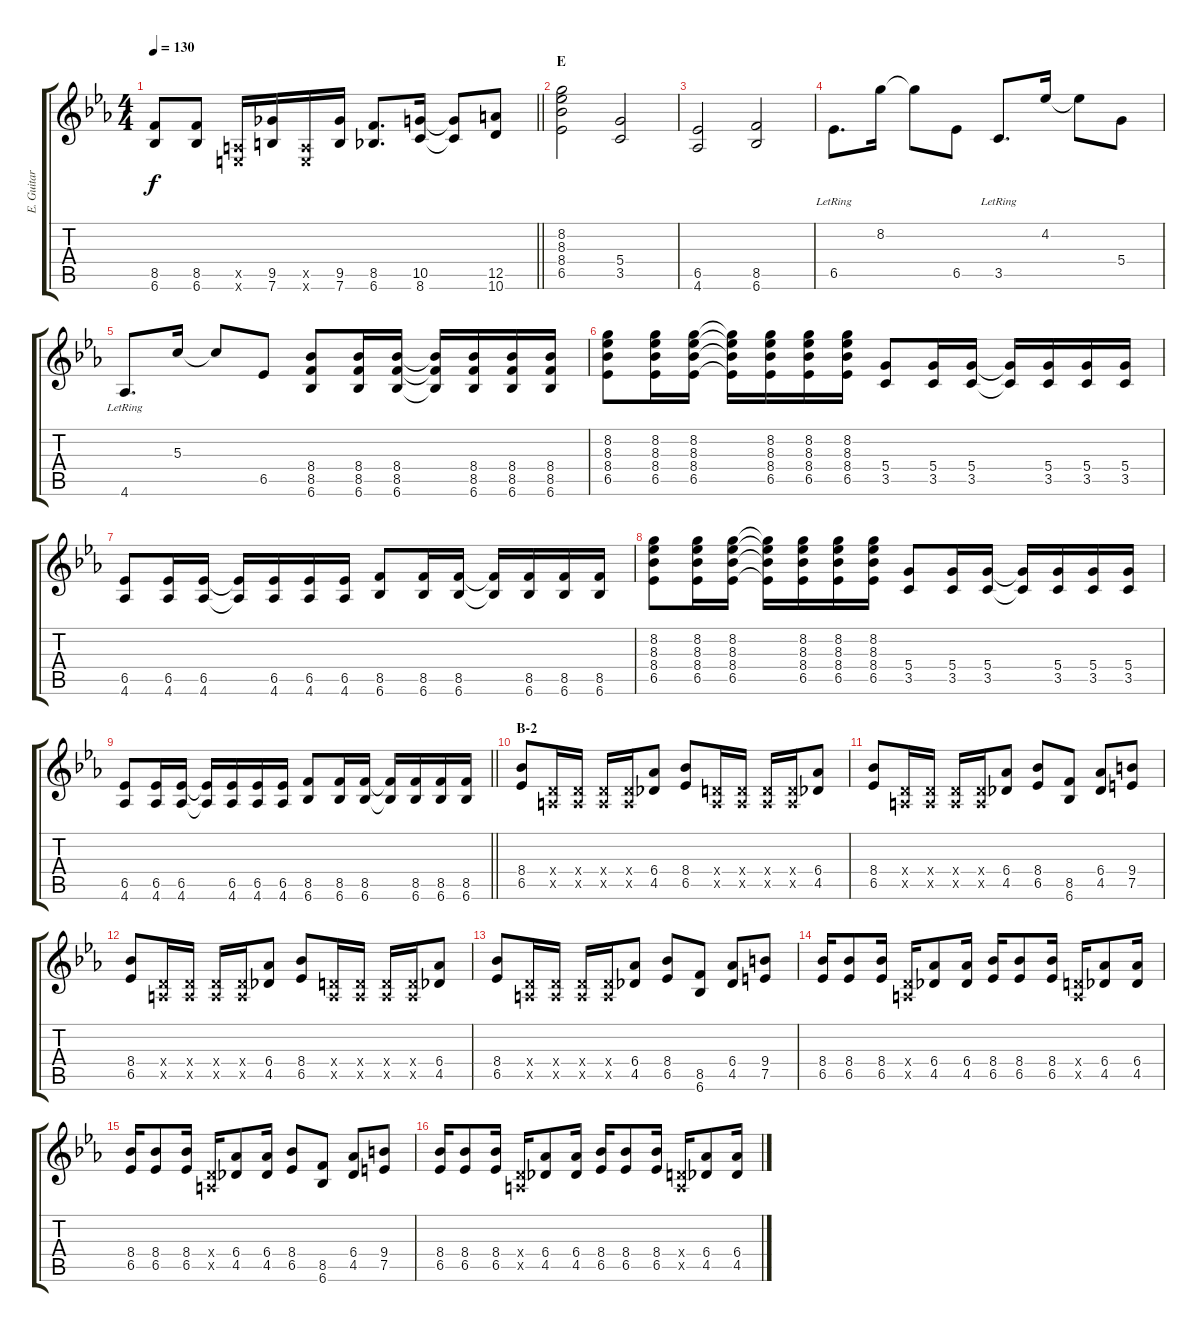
\track ("E. Guitar III" "E. Guitar ") {instrument overdrivenguitar}
\staff {score tabs}
\tuning (E4 B3 G3 D3 A2 E2) {hide}
\ts (4 4)
\tempo 130
\clef g2
\barLineRight lightlight
\ks eb
(8.5 6.6).8{dy f} (8.5 6.6).8 (0.5{x} 0.6{x}).16 (9.5 7.6).16 (0.5{x} 0.6{x}).16 (9.5 7.6).16 (8.5 6.6).8{d} (10.5 8.6).16 (10.5{t} 8.6{t}).8 (12.5 10.6).8 |
\section ("" "E")
(8.2 8.3 8.4 6.5).2 (5.4 3.5).2 |
(6.5 4.6).2 (8.5 6.6).2 |
6.5{lr}.8{d} 8.2.16 8.2{t}.8 6.5.8 3.5{lr}.8{d} 4.2.16 4.2{t}.8 5.4.8 |
4.6{lr}.8{d} 5.3.16 5.3{t}.8 6.5.8 (8.4 8.5 6.6).8 (8.4 8.5 6.6).16 (8.4 8.5 6.6).16 (8.4{t} 8.5{t} 6.6{t}).16 (8.4 8.5 6.6).16 (8.4 8.5 6.6).16 (8.4 8.5 6.6).16 |
(8.2 8.3 8.4 6.5).8 (8.2 8.3 8.4 6.5).16 (8.2 8.3 8.4 6.5).16 (8.2{t} 8.3{t} 8.4{t} 6.5{t}).16 (8.2 8.3 8.4 6.5).16 (8.2 8.3 8.4 6.5).16 (8.2 8.3 8.4 6.5).16 (5.4 3.5).8 (5.4 3.5).16 (5.4 3.5).16 (5.4{t} 3.5{t}).16 (5.4 3.5).16 (5.4 3.5).16 (5.4 3.5).16 |
(6.5 4.6).8 (6.5 4.6).16 (6.5 4.6).16 (6.5{t} 4.6{t}).16 (6.5 4.6).16 (6.5 4.6).16 (6.5 4.6).16 (8.5 6.6).8 (8.5 6.6).16 (8.5 6.6).16 (8.5{t} 6.6{t}).16 (8.5 6.6).16 (8.5 6.6).16 (8.5 6.6).16 |
(8.2 8.3 8.4 6.5).8 (8.2 8.3 8.4 6.5).16 (8.2 8.3 8.4 6.5).16 (8.2{t} 8.3{t} 8.4{t} 6.5{t}).16 (8.2 8.3 8.4 6.5).16 (8.2 8.3 8.4 6.5).16 (8.2 8.3 8.4 6.5).16 (5.4 3.5).8 (5.4 3.5).16 (5.4 3.5).16 (5.4{t} 3.5{t}).16 (5.4 3.5).16 (5.4 3.5).16 (5.4 3.5).16 |
\barLineRight lightlight
(6.5 4.6).8 (6.5 4.6).16 (6.5 4.6).16 (6.5{t} 4.6{t}).16 (6.5 4.6).16 (6.5 4.6).16 (6.5 4.6).16 (8.5 6.6).8 (8.5 6.6).16 (8.5 6.6).16 (8.5{t} 6.6{t}).16 (8.5 6.6).16 (8.5 6.6).16 (8.5 6.6).16 |
\section ("" "B-2")
(8.4 6.5).8 (0.4{x} 0.5{x}).16 (0.4{x} 0.5{x}).16 (0.4{x} 0.5{x}).16 (0.4{x} 0.5{x}).16 (6.4 4.5).8 (8.4 6.5).8 (0.4{x} 0.5{x}).16 (0.4{x} 0.5{x}).16 (0.4{x} 0.5{x}).16 (0.4{x} 0.5{x}).16 (6.4 4.5).8 |
(8.4 6.5).8 (0.4{x} 0.5{x}).16 (0.4{x} 0.5{x}).16 (0.4{x} 0.5{x}).16 (0.4{x} 0.5{x}).16 (6.4 4.5).8 (8.4 6.5).8 (8.5 6.6).8 (6.4 4.5).8 (9.4 7.5).8 |
(8.4 6.5).8 (0.4{x} 0.5{x}).16 (0.4{x} 0.5{x}).16 (0.4{x} 0.5{x}).16 (0.4{x} 0.5{x}).16 (6.4 4.5).8 (8.4 6.5).8 (0.4{x} 0.5{x}).16 (0.4{x} 0.5{x}).16 (0.4{x} 0.5{x}).16 (0.4{x} 0.5{x}).16 (6.4 4.5).8 |
(8.4 6.5).8 (0.4{x} 0.5{x}).16 (0.4{x} 0.5{x}).16 (0.4{x} 0.5{x}).16 (0.4{x} 0.5{x}).16 (6.4 4.5).8 (8.4 6.5).8 (8.5 6.6).8 (6.4 4.5).8 (9.4 7.5).8 |
(8.4 6.5).16 (8.4 6.5).8 (8.4 6.5).16 (0.4{x} 0.5{x}).16 (6.4 4.5).8 (6.4 4.5).16 (8.4 6.5).16 (8.4 6.5).8 (8.4 6.5).16 (0.4{x} 0.5{x}).16 (6.4 4.5).8 (6.4 4.5).16 |
(8.4 6.5).16 (8.4 6.5).8 (8.4 6.5).16 (0.4{x} 0.5{x}).16 (6.4 4.5).8 (6.4 4.5).16 (8.4 6.5).8 (8.5 6.6).8 (6.4 4.5).8 (9.4 7.5).8 |
(8.4 6.5).16 (8.4 6.5).8 (8.4 6.5).16 (0.4{x} 0.5{x}).16 (6.4 4.5).8 (6.4 4.5).16 (8.4 6.5).16 (8.4 6.5).8 (8.4 6.5).16 (0.4{x} 0.5{x}).16 (6.4 4.5).8 (6.4 4.5).16
